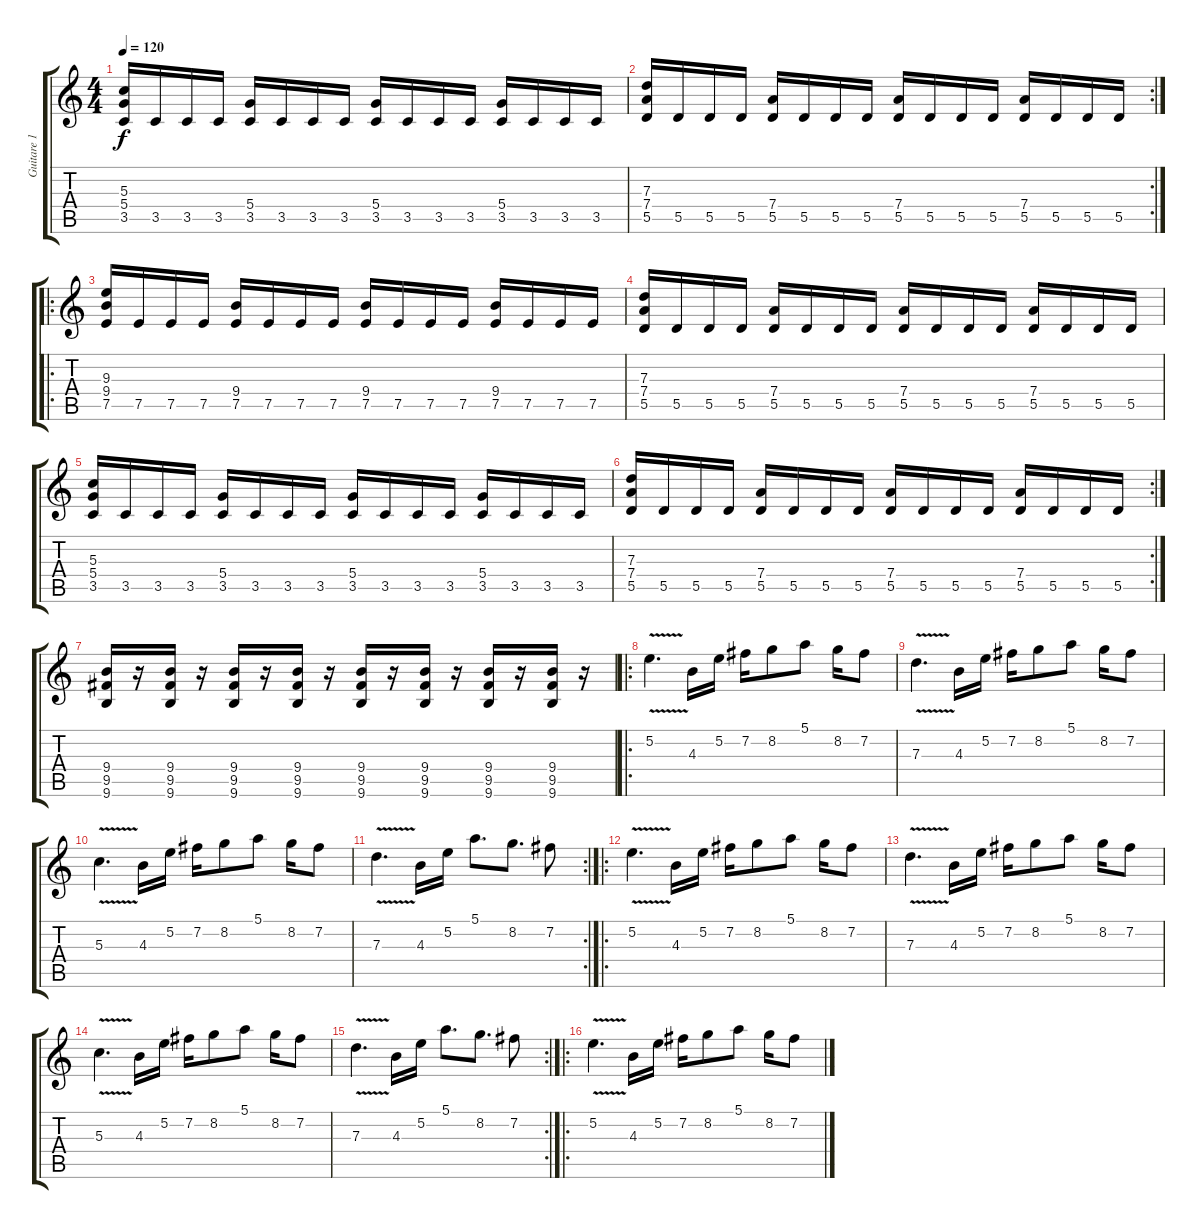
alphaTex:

\track ("Guitare 1" "Guitare 1") {instrument distortionguitar}
\staff {score tabs}
\tuning (E4 B3 G3 D3 A2 D2) {hide}
\ts (4 4)
\tempo 120
\clef g2
\ks c
(5.3 5.4 3.5).16{dy f} 3.5.16 3.5.16 3.5.16 (5.4 3.5).16 3.5.16 3.5.16 3.5.16 (5.4 3.5).16 3.5.16 3.5.16 3.5.16 (5.4 3.5).16 3.5.16 3.5.16 3.5.16 |
\rc 2
(7.3 7.4 5.5).16 5.5.16 5.5.16 5.5.16 (7.4 5.5).16 5.5.16 5.5.16 5.5.16 (7.4 5.5).16 5.5.16 5.5.16 5.5.16 (7.4 5.5).16 5.5.16 5.5.16 5.5.16 |
\ro
(9.3 9.4 7.5).16 7.5.16 7.5.16 7.5.16 (9.4 7.5).16 7.5.16 7.5.16 7.5.16 (9.4 7.5).16 7.5.16 7.5.16 7.5.16 (9.4 7.5).16 7.5.16 7.5.16 7.5.16 |
(7.3 7.4 5.5).16 5.5.16 5.5.16 5.5.16 (7.4 5.5).16 5.5.16 5.5.16 5.5.16 (7.4 5.5).16 5.5.16 5.5.16 5.5.16 (7.4 5.5).16 5.5.16 5.5.16 5.5.16 |
(5.3 5.4 3.5).16 3.5.16 3.5.16 3.5.16 (5.4 3.5).16 3.5.16 3.5.16 3.5.16 (5.4 3.5).16 3.5.16 3.5.16 3.5.16 (5.4 3.5).16 3.5.16 3.5.16 3.5.16 |
\rc 2
(7.3 7.4 5.5).16 5.5.16 5.5.16 5.5.16 (7.4 5.5).16 5.5.16 5.5.16 5.5.16 (7.4 5.5).16 5.5.16 5.5.16 5.5.16 (7.4 5.5).16 5.5.16 5.5.16 5.5.16 |
(9.4 9.5 9.6).16 r.16 (9.4 9.5 9.6).16 r.16 (9.4 9.5 9.6).16 r.16 (9.4 9.5 9.6).16 r.16 (9.4 9.5 9.6).16 r.16 (9.4 9.5 9.6).16 r.16 (9.4 9.5 9.6).16 r.16 (9.4 9.5 9.6).16 r.16 |
\ro
5.2{v}.4{d} 4.3.16 5.2.16 7.2.16 8.2.8 5.1.8 8.2.16 7.2.8 |
7.3{v}.4{d} 4.3.16 5.2.16 7.2.16 8.2.8 5.1.8 8.2.16 7.2.8 |
5.3{v}.4{d} 4.3.16 5.2.16 7.2.16 8.2.8 5.1.8 8.2.16 7.2.8 |
\rc 2
7.3{v}.4{d} 4.3.16 5.2.16 5.1.8{d} 8.2.8{d} 7.2.8 |
\ro
5.2{v}.4{d} 4.3.16 5.2.16 7.2.16 8.2.8 5.1.8 8.2.16 7.2.8 |
7.3{v}.4{d} 4.3.16 5.2.16 7.2.16 8.2.8 5.1.8 8.2.16 7.2.8 |
5.3{v}.4{d} 4.3.16 5.2.16 7.2.16 8.2.8 5.1.8 8.2.16 7.2.8 |
\rc 2
7.3{v}.4{d} 4.3.16 5.2.16 5.1.8{d} 8.2.8{d} 7.2.8 |
\ro
5.2{v}.4{d} 4.3.16 5.2.16 7.2.16 8.2.8 5.1.8 8.2.16 7.2.8
